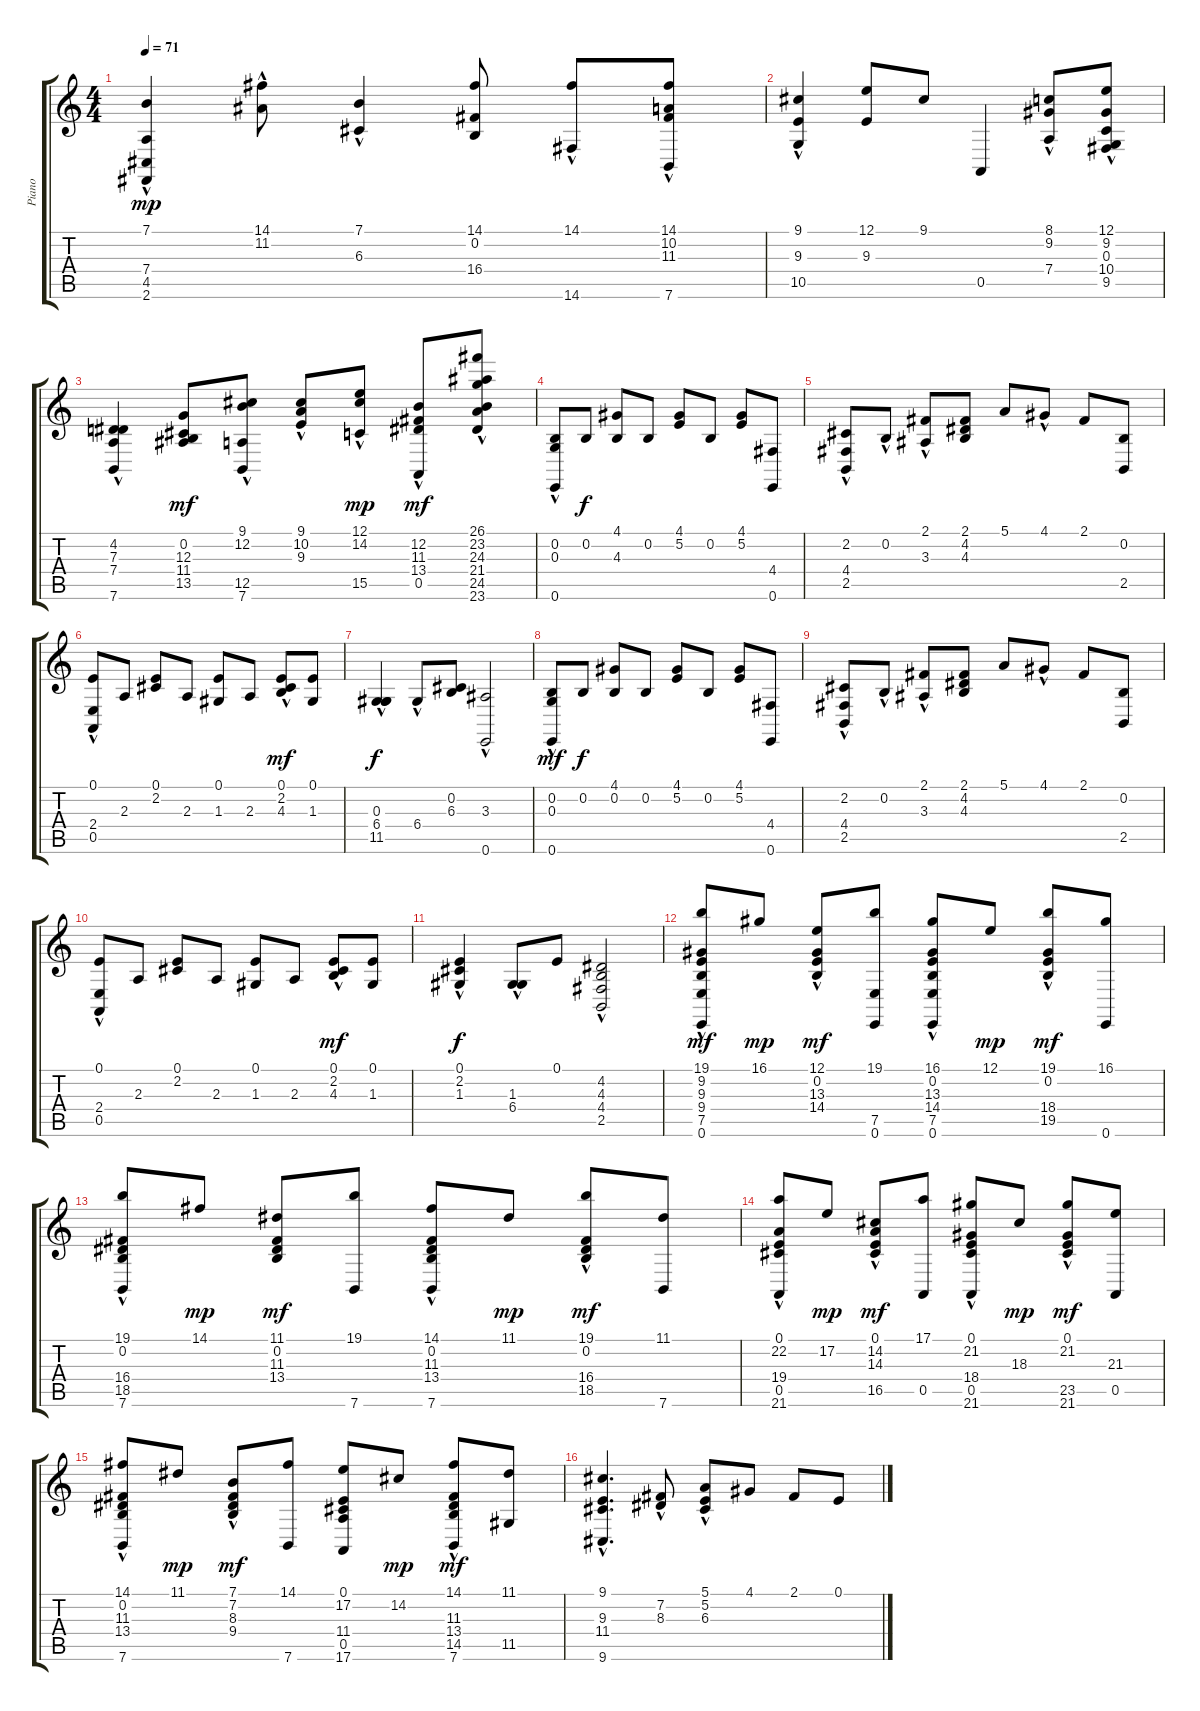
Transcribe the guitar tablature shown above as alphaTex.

\track ("Piano" "Piano") {instrument acousticgrandpiano}
\staff {score tabs}
\tuning (E4 B3 G3 D3 A2 E2) {hide}
\ts (4 4)
\tempo 71
\clef g2
\ks c
(7.1{hac} 7.4{hac} 4.5 2.6{hac}).4{dy mp} (14.1 11.2{hac}).8 (7.1{hac} 6.3).4 (14.1 0.2 16.4).8 (14.1 14.6{hac}).8 (14.1{hac} 10.2{hac} 11.3{hac} 7.6).8 |
(9.1 9.3 10.5{hac}).4 (12.1 9.3).8 9.1.8 0.5.4 (8.1{hac} 9.2 7.4).8 (12.1 9.2 0.3{hac} 10.4{hac} 9.5).8 |
(4.2{hac} 7.3{hac} 7.4{hac} 7.6).4 (0.2 12.3 11.4 13.5).8{dy mf} (9.1{hac} 12.2{hac} 12.5{hac} 7.6).8 (9.1 10.2 9.3{hac}).8 (12.1{hac} 14.2 15.5).8{dy mp} (12.2 11.3 13.4 0.5{hac}).8{dy mf} (26.1 23.2 24.3 21.4{hac} 24.5{hac} 23.6).8 |
(0.2 0.3 0.6{hac}).8 0.2.8{dy f} (4.1 4.3).8 0.2.8 (4.1 5.2).8 0.2.8 (4.1 5.2).8 (4.4 0.6).8 |
(2.2 4.4 2.5{hac}).8 0.2{hac}.8 (2.1 3.3{hac}).8 (2.1 4.2 4.3).8 5.1.8 4.1{hac}.8 2.1.8 (0.2 2.5).8 |
(0.1 2.4 0.5{hac}).8 2.3.8 (0.1 2.2).8 2.3.8 (0.1 1.3).8 2.3.8 (0.1 2.2{hac} 4.3).8{dy mf} (0.1 1.3).8 |
(0.3{hac} 6.4{hac} 11.5).4{dy f} 6.4{hac}.8 (0.2 6.3).8 (3.3{hac} 0.6{hac}).2 |
(0.2 0.3 0.6{hac}).8{dy mf} 0.2.8{dy f} (4.1 0.2).8 0.2.8 (4.1 5.2).8 0.2.8 (4.1 5.2).8 (4.4 0.6).8 |
(2.2 4.4 2.5{hac}).8 0.2{hac}.8 (2.1 3.3{hac}).8 (2.1 4.2 4.3).8 5.1.8 4.1{hac}.8 2.1.8 (0.2 2.5).8 |
(0.1 2.4 0.5{hac}).8 2.3.8 (0.1 2.2).8 2.3.8 (0.1 1.3).8 2.3.8 (0.1 2.2{hac} 4.3).8{dy mf} (0.1 1.3).8 |
(0.1{hac} 2.2 1.3{hac}).4{dy f} (1.3{hac} 6.4).8 0.1.8 (4.2{hac} 4.3{hac} 4.4{hac} 2.5{hac}).2 |
(19.1 9.2{hac} 9.3{hac} 9.4{hac} 7.5 0.6).8{dy mf} 16.1.8{dy mp} (12.1 0.2{hac} 13.3{hac} 14.4).8{dy mf} (19.1 7.5 0.6).8 (16.1 0.2{hac} 13.3{hac} 14.4 7.5 0.6).8 12.1.8{dy mp} (19.1 0.2{hac} 18.4 19.5).8{dy mf} (16.1 0.6).8 |
(19.1 0.2 16.4 18.5{hac} 7.6).8 14.1.8{dy mp} (11.1 0.2 11.3 13.4).8{dy mf} (19.1 7.6).8 (14.1 0.2{hac} 11.3{hac} 13.4 7.6).8 11.1.8{dy mp} (19.1 0.2 16.4 18.5{hac}).8{dy mf} (11.1 7.6).8 |
(0.1{hac} 22.2 19.4{hac} 0.5 21.6{hac}).8 17.2.8{dy mp} (0.1{hac} 14.2 14.3 16.5{hac}).8{dy mf} (17.1 0.5).8 (0.1 21.2 18.4{hac} 0.5 21.6{hac}).8 18.3.8{dy mp} (0.1 21.2 23.5 21.6{hac}).8{dy mf} (21.3 0.5).8 |
(14.1 0.2{hac} 11.3{hac} 13.4{hac} 7.6).8 11.1.8{dy mp} (7.1 7.2 8.3 9.4{hac}).8{dy mf} (14.1 7.6).8 (0.1 17.2 11.4 0.5 17.6).8 14.2.8{dy mp} (14.1 11.3 13.4 14.5{hac} 7.6).8{dy mf} (11.1 11.5).8 |
(9.1 9.3{hac} 11.4{hac} 9.6).4{d} (7.2{hac} 8.3{hac}).8 (5.1 5.2 6.3{hac}).8 4.1.8 2.1.8 0.1.8
